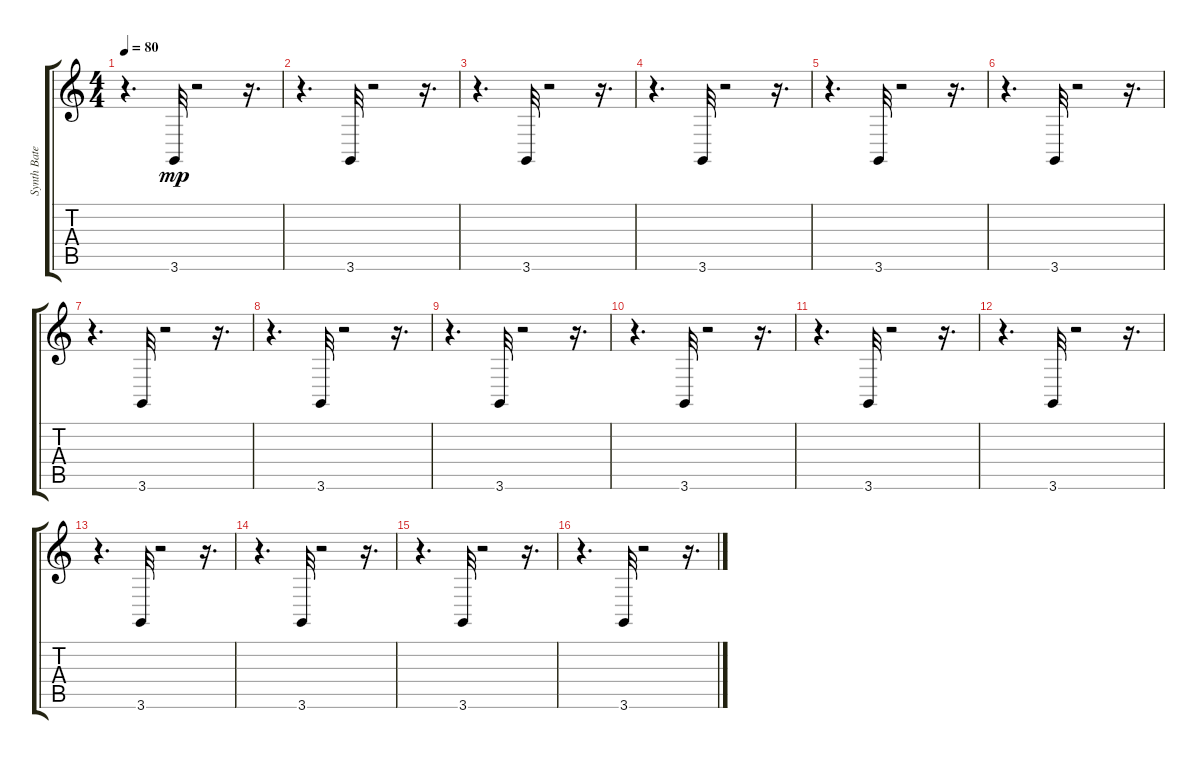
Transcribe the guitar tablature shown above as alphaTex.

\track ("Synth Bateria" "Synth Bate") {instrument synthdrum}
\staff {score tabs}
\tuning (E4 B3 G3 D3 A2 E2) {hide}
\ts (4 4)
\tempo 80
\clef g2
\ks c
r.4{d dy mp} 3.6.32 r.2 r.16{d} |
r.4{d} 3.6.32 r.2 r.16{d} |
r.4{d} 3.6.32 r.2 r.16{d} |
r.4{d} 3.6.32 r.2 r.16{d} |
r.4{d} 3.6.32 r.2 r.16{d} |
r.4{d} 3.6.32 r.2 r.16{d} |
r.4{d} 3.6.32 r.2 r.16{d} |
r.4{d} 3.6.32 r.2 r.16{d} |
r.4{d} 3.6.32 r.2 r.16{d} |
r.4{d} 3.6.32 r.2 r.16{d} |
r.4{d} 3.6.32 r.2 r.16{d} |
r.4{d} 3.6.32 r.2 r.16{d} |
r.4{d} 3.6.32 r.2 r.16{d} |
r.4{d} 3.6.32 r.2 r.16{d} |
r.4{d} 3.6.32 r.2 r.16{d} |
r.4{d} 3.6.32 r.2 r.16{d}
